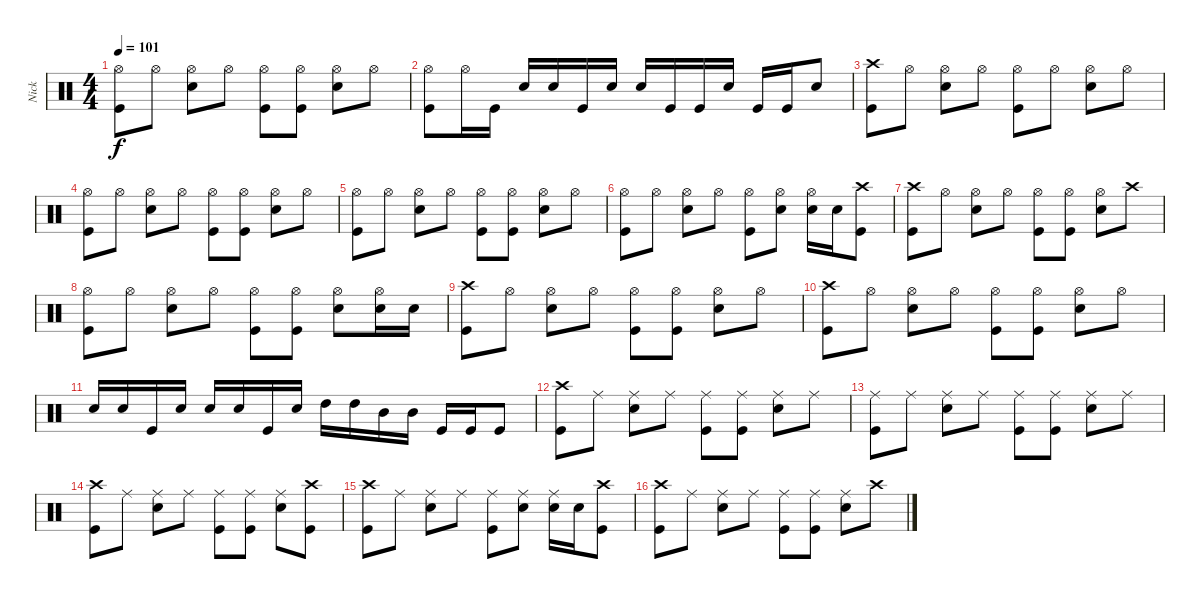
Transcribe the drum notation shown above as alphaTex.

\track ("Nick" "Nick") {instrument percussion}
\staff {score}
\articulation defaults
\ts (4 4)
\tempo 101
\clef neutral
\ks c
("Kick (hit)" "Hi-Hat (open)").8{dy f} "Hi-Hat (open)".8 ("Snare (hit) 2" "Hi-Hat (open)").8 "Hi-Hat (open)".8 ("Kick (hit)" "Hi-Hat (open)").8 ("Hi-Hat (open)" "Kick (hit)").8 ("Snare (hit) 2" "Hi-Hat (open)").8 "Hi-Hat (open)".8 |
("Kick (hit)" "Hi-Hat (open)").8 "Hi-Hat (open)".16 "Kick (hit)".16 "Snare (hit) 2".16 "Snare (hit) 2".16 "Kick (hit)".16 "Snare (hit) 2".16 "Snare (hit) 2".16 "Kick (hit)".16 "Kick (hit)".16 "Snare (hit) 2".16 "Kick (hit)".16 "Kick (hit)".16 "Snare (hit) 2".8 |
("Kick (hit)" "Crash high (hit)").8 "Hi-Hat (open)".8 ("Snare (hit) 2" "Hi-Hat (open)").8 "Hi-Hat (open)".8 ("Kick (hit)" "Hi-Hat (open)").8 "Hi-Hat (open)".8 ("Snare (hit) 2" "Hi-Hat (open)").8 "Hi-Hat (open)".8 |
("Kick (hit)" "Hi-Hat (open)").8 "Hi-Hat (open)".8 ("Snare (hit) 2" "Hi-Hat (open)").8 "Hi-Hat (open)".8 ("Kick (hit)" "Hi-Hat (open)").8 ("Hi-Hat (open)" "Kick (hit)").8 ("Snare (hit) 2" "Hi-Hat (open)").8 "Hi-Hat (open)".8 |
("Kick (hit)" "Hi-Hat (open)").8 "Hi-Hat (open)".8 ("Snare (hit) 2" "Hi-Hat (open)").8 "Hi-Hat (open)".8 ("Kick (hit)" "Hi-Hat (open)").8 ("Hi-Hat (open)" "Kick (hit)").8 ("Snare (hit) 2" "Hi-Hat (open)").8 "Hi-Hat (open)".8 |
("Kick (hit)" "Hi-Hat (open)").8 "Hi-Hat (open)".8 ("Hi-Hat (open)" "Snare (hit) 2").8 "Hi-Hat (open)".8 ("Kick (hit)" "Hi-Hat (open)").8 ("Hi-Hat (open)" "Snare (hit) 2").8 ("Hi-Hat (open)" "Snare (hit) 2").16 "Snare (hit) 2".16 ("Crash high (hit)" "Kick (hit)").8 |
("Kick (hit)" "Crash high (hit)").8 "Hi-Hat (open)".8 ("Snare (hit) 2" "Hi-Hat (open)").8 "Hi-Hat (open)".8 ("Kick (hit)" "Hi-Hat (open)").8 ("Hi-Hat (open)" "Kick (hit)").8 ("Snare (hit) 2" "Hi-Hat (open)").8 "Crash high (hit)".8 |
("Kick (hit)" "Hi-Hat (open)").8 "Hi-Hat (open)".8 ("Hi-Hat (open)" "Snare (hit) 2").8 "Hi-Hat (open)".8 ("Kick (hit)" "Hi-Hat (open)").8 ("Hi-Hat (open)" "Kick (hit)").8 ("Snare (hit) 2" "Hi-Hat (open)").8 ("Hi-Hat (open)" "Snare (hit) 2").16 "Snare (hit) 2".16 |
("Kick (hit)" "Crash high (hit)").8 "Hi-Hat (open)".8 ("Snare (hit) 2" "Hi-Hat (open)").8 "Hi-Hat (open)".8 ("Kick (hit)" "Hi-Hat (open)").8 ("Hi-Hat (open)" "Kick (hit)").8 ("Snare (hit) 2" "Hi-Hat (open)").8 "Hi-Hat (open)".8 |
("Kick (hit)" "Crash high (hit)").8 "Hi-Hat (open)".8 ("Hi-Hat (open)" "Snare (hit) 2").8 "Hi-Hat (open)".8 ("Kick (hit)" "Hi-Hat (open)").8 ("Hi-Hat (open)" "Kick (hit)").8 ("Snare (hit) 2" "Hi-Hat (open)").8 "Hi-Hat (open)".8 |
"Snare (hit) 2".16 "Snare (hit) 2".16 "Kick (hit)".16 "Snare (hit) 2".16 "Snare (hit) 2".16 "Snare (hit) 2".16 "Kick (hit)".16 "Snare (hit) 2".16 "High Tom (hit)".16 "High Tom (hit)".16 "Mid Tom (hit)".16 "Mid Tom (hit)".16 "Kick (hit)".16 "Kick (hit)".16 "Kick (hit)".8 |
("Kick (hit)" "Crash high (hit)").8 "Ride (middle)".8 ("Snare (hit) 2" "Ride (middle)").8 "Ride (middle)".8 ("Kick (hit)" "Ride (middle)").8 ("Kick (hit)" "Ride (middle)").8 ("Snare (hit) 2" "Ride (middle)").8 "Ride (middle)".8 |
("Kick (hit)" "Ride (middle)").8 "Ride (middle)".8 ("Snare (hit) 2" "Ride (middle)").8 "Ride (middle)".8 ("Kick (hit)" "Ride (middle)").8 ("Kick (hit)" "Ride (middle)").8 ("Snare (hit) 2" "Ride (middle)").8 "Ride (middle)".8 |
("Kick (hit)" "Crash high (hit)").8 "Ride (middle)".8 ("Snare (hit) 2" "Ride (middle)").8 "Ride (middle)".8 ("Kick (hit)" "Ride (middle)").8 ("Kick (hit)" "Ride (middle)").8 ("Snare (hit) 2" "Ride (middle)").8 ("Crash high (hit)" "Kick (hit)").8 |
("Kick (hit)" "Crash high (hit)").8 "Ride (middle)".8 ("Snare (hit) 2" "Ride (middle)").8 "Ride (middle)".8 ("Kick (hit)" "Ride (middle)").8 ("Snare (hit) 2" "Ride (middle)").8 ("Snare (hit) 2" "Ride (middle)").16 "Snare (hit) 2".16 ("Kick (hit)" "Crash high (hit)").8 |
("Kick (hit)" "Crash high (hit)").8 "Ride (middle)".8 ("Snare (hit) 2" "Ride (middle)").8 "Ride (middle)".8 ("Kick (hit)" "Ride (middle)").8 ("Kick (hit)" "Ride (middle)").8 ("Snare (hit) 2" "Ride (middle)").8 "Crash high (hit)".8
